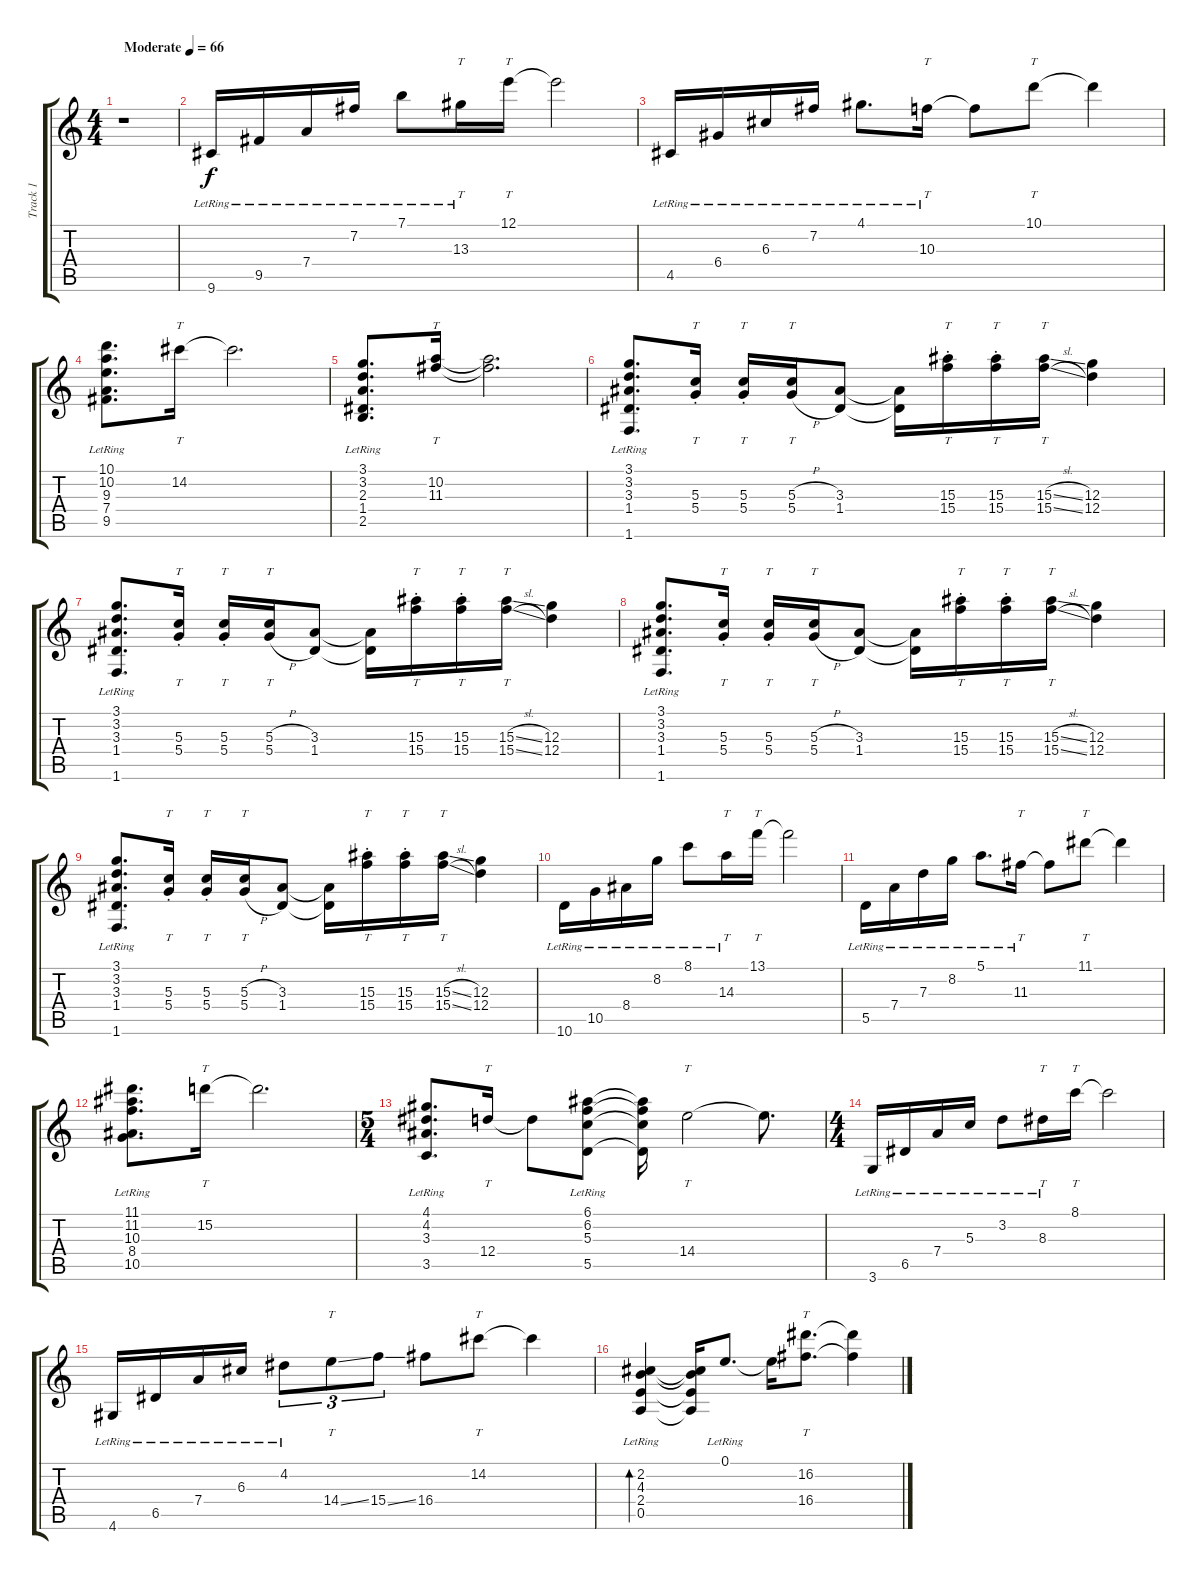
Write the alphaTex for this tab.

\track ("Track 1" "Track 1") {instrument electricguitarjazz}
\staff {score tabs}
\tuning (E4 B3 G3 D3 A2 E2) {hide}
\ts (4 4)
\tempo (66 "Moderate")
\clef g2
\ks c
r.1{dy f instrument electricguitarjazz} |
9.6{lr}.16 9.5{lr}.16 7.4{lr}.16 7.2{lr}.16 7.1{lr}.8 13.3{lr}.16{tt} 12.1.16{tt} 12.1{t}.2 |
4.5{lr}.16 6.4{lr}.16 6.3{lr}.16 7.2{lr}.16 4.1{lr}.8{d} 10.3{lr}.16{tt} 10.3{t}.8 10.1.8{tt} 10.1{t}.4 |
(10.1{lr} 10.2{lr} 9.3{lr} 7.4{lr} 9.5{lr}).8{d} 14.2.16{tt} 14.2{t}.2{d} |
(3.1{lr} 3.2{lr} 2.3{lr} 1.4{lr} 2.5{lr}).8{d} (10.2 11.3).16{tt} (10.2{t} 11.3{t}).2{d} |
(3.1{lr} 3.2{lr} 3.3{lr} 1.4{lr} 1.6{lr}).8{d} (5.3{st} 5.4{st}).16{tt} (5.3{st} 5.4{st}).16{tt} (5.3{h} 5.4{h}).16{tt} (3.3 1.4).8 (3.3{t} 1.4{t}).16 (15.3{st} 15.4{st}).16{tt} (15.3{st} 15.4{st}).16{tt} (15.3{sl} 15.4{sl}).16{tt} (12.3 12.4).4 |
(3.1{lr} 3.2{lr} 3.3{lr} 1.4{lr} 1.6{lr}).8{d} (5.3{st} 5.4{st}).16{tt} (5.3{st} 5.4{st}).16{tt} (5.3{h} 5.4{h}).16{tt} (3.3 1.4).8 (3.3{t} 1.4{t}).16 (15.3{st} 15.4{st}).16{tt} (15.3{st} 15.4{st}).16{tt} (15.3{sl} 15.4{sl}).16{tt} (12.3 12.4).4 |
(3.1{lr} 3.2{lr} 3.3{lr} 1.4{lr} 1.6{lr}).8{d} (5.3{st} 5.4{st}).16{tt} (5.3{st} 5.4{st}).16{tt} (5.3{h} 5.4{h}).16{tt} (3.3 1.4).8 (3.3{t} 1.4{t}).16 (15.3{st} 15.4{st}).16{tt} (15.3{st} 15.4{st}).16{tt} (15.3{sl} 15.4{sl}).16{tt} (12.3 12.4).4 |
(3.1{lr} 3.2{lr} 3.3{lr} 1.4{lr} 1.6{lr}).8{d} (5.3{st} 5.4{st}).16{tt} (5.3{st} 5.4{st}).16{tt} (5.3{h} 5.4{h}).16{tt} (3.3 1.4).8 (3.3{t} 1.4{t}).16 (15.3{st} 15.4{st}).16{tt} (15.3{st} 15.4{st}).16{tt} (15.3{sl} 15.4{sl}).16{tt} (12.3 12.4).4 |
10.6{lr}.16 10.5{lr}.16 8.4{lr}.16 8.2{lr}.16 8.1{lr}.8 14.3{lr}.16{tt} 13.1.16{tt} 13.1{t}.2 |
5.5{lr}.16 7.4{lr}.16 7.3{lr}.16 8.2{lr}.16 5.1{lr}.8{d} 11.3{lr}.16{tt} 11.3{t}.8 11.1.8{tt} 11.1{t}.4 |
(11.1{lr} 11.2{lr} 10.3{lr} 8.4{lr} 10.5{lr}).8{d} 15.2.16{tt} 15.2{t}.2{d} |
\ts (5 4)
(4.1{lr} 4.2{lr} 3.3{lr} 3.5{lr}).8{d} 12.4.16{tt} 12.4{t}.8 (6.1{lr} 6.2{lr} 5.3{lr} 5.5{lr}).8 (6.1{t} 6.2{t} 5.3{t} 5.5{t}).16 14.4.2{tt} 14.4{t}.8{d} |
\ts (4 4)
3.6{lr}.16 6.5{lr}.16 7.4{lr}.16 5.3{lr}.16 3.2{lr}.8 8.3{lr}.16{tt} 8.1.16{tt} 8.1{t}.2 |
4.6{lr}.16 6.5{lr}.16 7.4{lr}.16 6.3{lr}.16 4.2{lr}.8{tu (3 2)} 14.4{ss}.8{tt tu (3 2)} 15.4{ss}.8{tu (3 2)} 16.4.8 14.2.8{tt} 14.2{t}.4 |
(2.2{lr} 4.3{lr} 2.4{lr} 0.5{lr}).4{bd 120} (2.2{t} 4.3{t} 2.4{t} 0.5{t}).16 0.1{lr}.8{d} 0.1{t}.16 (16.2 16.4).8{tt d} (16.2{t} 16.4{t}).4
